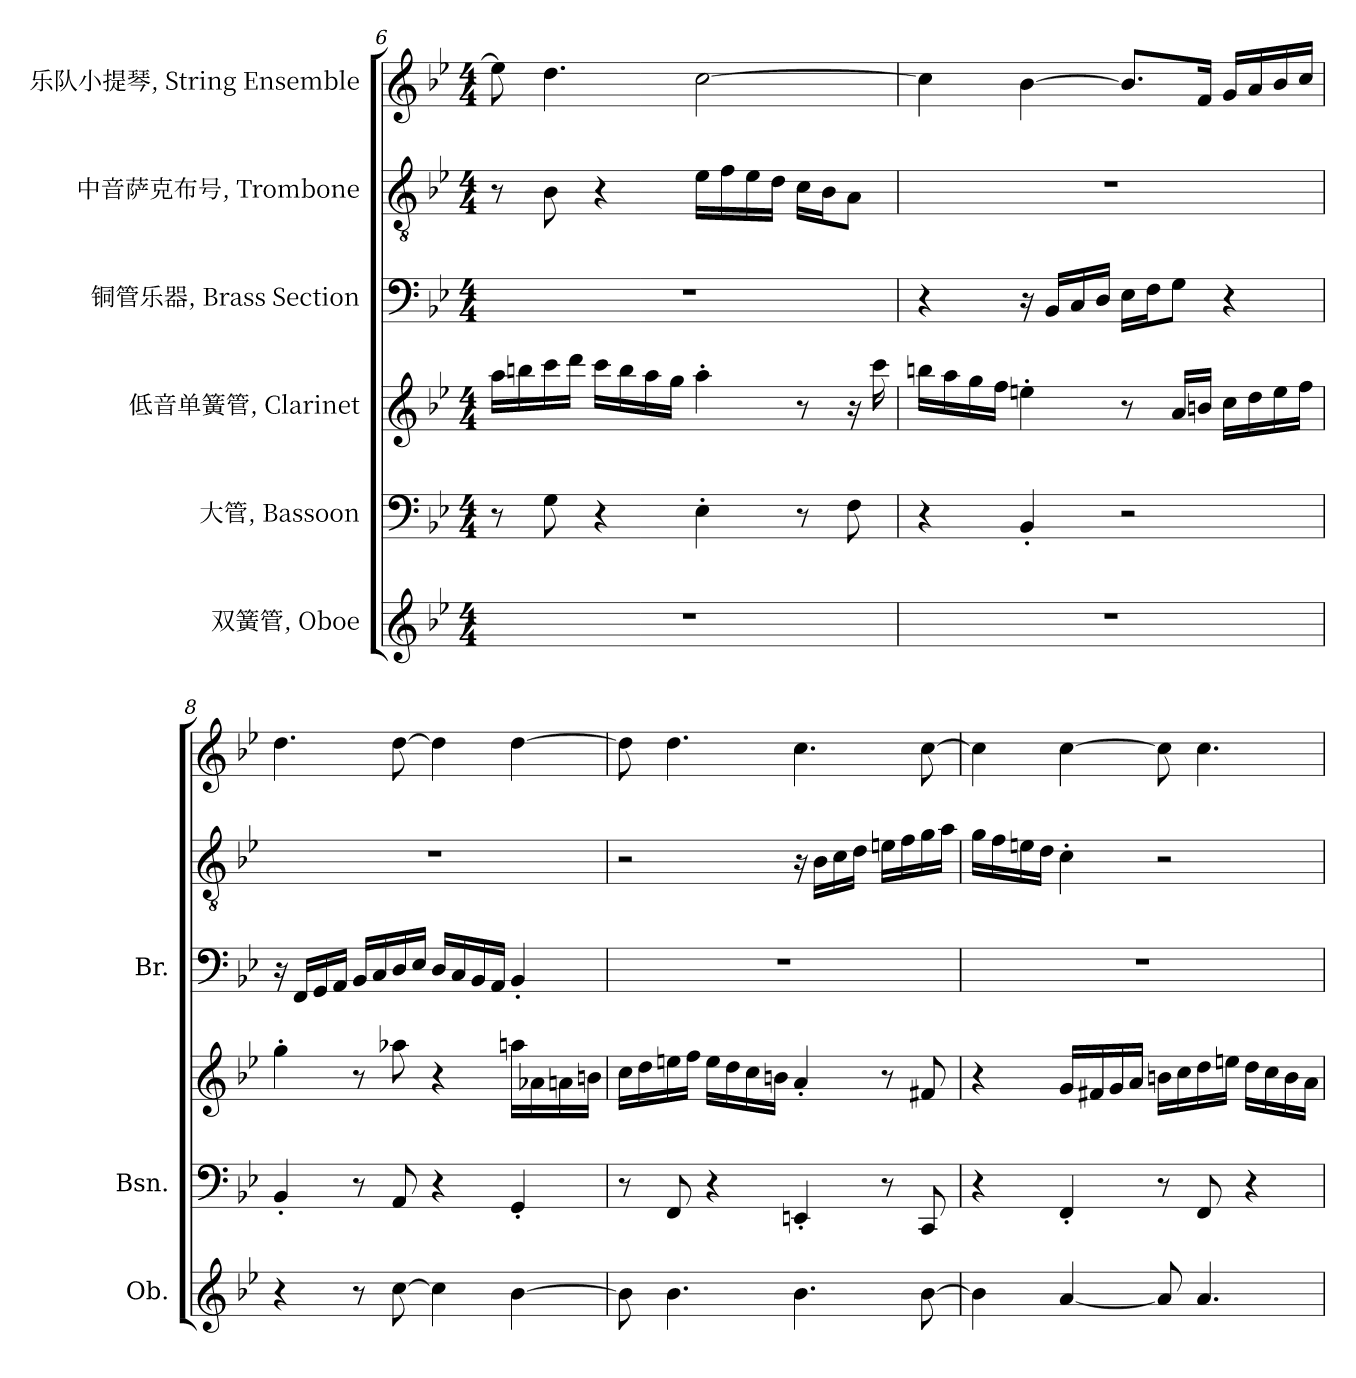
**kern	**kern	**kern	**kern	**kern	**kern
*part6	*part5	*part4	*part3	*part2	*part1
*staff6	*staff5	*staff4	*staff3	*staff2	*staff1
*I"双簧管, Oboe	*I"大管, Bassoon	*I"低音单簧管, Clarinet	*I"铜管乐器, Brass Section	*I"中音萨克布号, Trombone	*I"乐队小提琴, String Ensemble
*I'Ob.	*I'Bsn.	*	*I'Br.	*	*
!!LO:LB:g=z
*clefG2	*clefF4	*clefG2	*clefF4	*clefGv2	*clefG2
*	*	*ITrd1c2	*	*	*
*k[b-e-]	*k[b-e-]	*k[b-e-a-d-]	*k[b-e-]	*k[b-e-]	*k[b-e-]
*M4/4	*M4/4	*M4/4	*M4/4	*M4/4	*M4/4
=6	=6	=6	=6	=6	=6
1r	8r	16gg\LL	1r	8r	8ee-\]
.	.	16aan\	.	.	.
.	8G\	16bb-\	.	8B-\	4.dd\
.	.	16ccc\JJ	.	.	.
.	4r	16bb-\LL	.	4r	.
.	.	16aa\	.	.	.
.	.	16gg\	.	.	.
.	.	16ff\JJ	.	.	.
.	4E-'\	4gg'\	.	16e-\LL	[2cc\
.	.	.	.	16f\	.
.	.	.	.	16e-\	.
.	.	.	.	16d\JJ	.
.	8r	8r	.	16c\LL	.
.	.	.	.	16B-\J	.
.	8F\	16r	.	8A\J	.
.	.	16bb-\	.	.	.
=7	=7	=7	=7	=7	=7
1r	4r	16aan\LL	4r	1r	4cc\]
.	.	16gg\	.	.	.
.	.	16ff\	.	.	.
.	.	16ee-\JJ	.	.	.
.	4BB-'/	4ddn'\	16r	.	[4b-\
.	.	.	16BB-/LL	.	.
.	.	.	16C/	.	.
.	.	.	16D/JJ	.	.
.	2r	8r	16E-\LL	.	8.b-/L]
.	.	.	16F\J	.	.
.	.	16g/LL	8G\J	.	.
.	.	16an/JJ	.	.	16f/Jk
.	.	16b-\LL	4r	.	16g/LL
.	.	16cc\	.	.	16a/
.	.	16dd\	.	.	16b-/
.	.	16ee-\JJ	.	.	16cc/JJ
!!LO:PB:g=z
=8	=8	=8	=8	=8	=8
4r	4BB-'/	4ff'\	16r	1r	4.dd\
.	.	.	16FF/LL	.	.
.	.	.	16GG/	.	.
.	.	.	16AA/JJ	.	.
8r	8r	8r	16BB-/LL	.	.
.	.	.	16C/	.	.
[8cc\	8AA/	8gg-X\	16D/	.	[8dd\
.	.	.	16E-/JJ	.	.
4cc\]	4r	4r	16D/LL	.	4dd\]
.	.	.	16C/	.	.
.	.	.	16BB-/	.	.
.	.	.	16AA/JJ	.	.
[4b-\	4GG'/	16ggn\LL	4BB-'/	.	[4dd\
.	.	16g-X\	.	.	.
.	.	16gn\	.	.	.
.	.	16an\JJ	.	.	.
=9	=9	=9	=9	=9	=9
8b-\]	8r	16b-\LL	1r	2r	8dd\]
.	.	16cc\	.	.	.
4.b-\	8FF/	16ddn\	.	.	4.dd\
.	.	16ee-\JJ	.	.	.
.	4r	16dd\LL	.	.	.
.	.	16cc\	.	.	.
.	.	16b-\	.	.	.
.	.	16an\JJ	.	.	.
4.b-\	4EEn'/	4g'/	.	16r	4.cc\
.	.	.	.	16B-\LL	.
.	.	.	.	16c\	.
.	.	.	.	16d\JJ	.
.	8r	8r	.	16en\LL	.
.	.	.	.	16f\	.
[8b-\	8CC/	8en/	.	16g\	[8cc\
.	.	.	.	16a\JJ	.
!!LO:LB:g=z
=10	=10	=10	=10	=10	=10
4b-\]	4r	4r	1r	16g\LL	4cc\]
.	.	.	.	16f\	.
.	.	.	.	16en\	.
.	.	.	.	16d\JJ	.
[4a/	4FF'/	16f/LL	.	4c'\	[4cc\
.	.	16en/	.	.	.
.	.	16f/	.	.	.
.	.	16g/JJ	.	.	.
8a/]	8r	16an\LL	.	2r	8cc\]
.	.	16b-\	.	.	.
4.a/	8FF/	16cc\	.	.	4.cc\
.	.	16ddn\JJ	.	.	.
.	4r	16cc\LL	.	.	.
.	.	16b-\	.	.	.
.	.	16a\	.	.	.
.	.	16g\JJ	.	.	.
=	=	=	=	=	=
*-	*-	*-	*-	*-	*-
